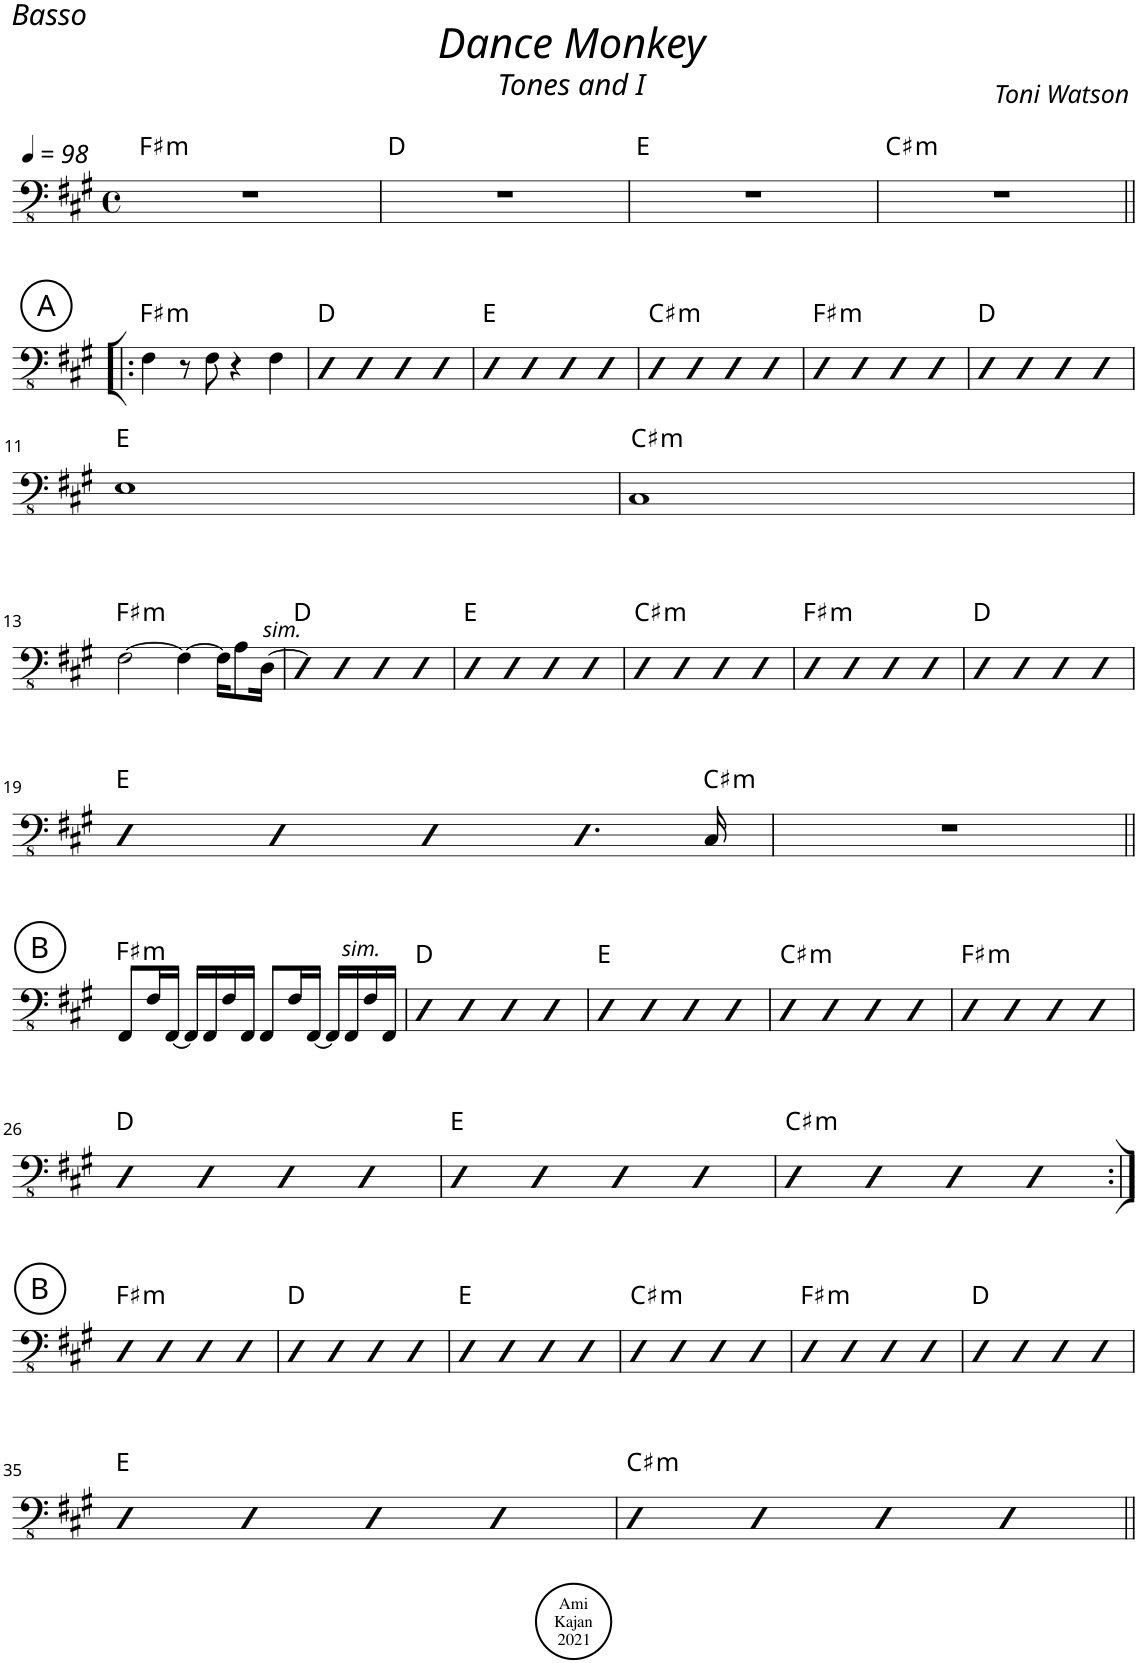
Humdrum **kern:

**kern	**harte
*part1	*part1
*staff1	*
*I"Acoustic Bass	*
*I'Bass	*
*clefFv4	*
*k[f#c#g#]	*
*M4/4	*
*met(c)	*
*MM98	*
=1	=1
!	!LO:H:kt=m
1r	F#:min
=2	=2
1r	D:maj
=3	=3
1r	E:maj
=4	=4
!	!LO:H:kt=m
1r	C#:min
!!LO:LB:g=z
!!LO:REH:place=s1:a:cj:enc=circle:fs=14:t=A
=5!|:	=5!|:
!	!LO:H:kt=m
4FF#\	F#:min
8r	.
8FF#\	.
4r	.
4FF#\	.
=6	=6
4DD	D:maj
4DD	.
4DD	.
4DD	.
=7	=7
4DD	E:maj
4DD	.
4DD	.
4DD	.
=8	=8
!	!LO:H:kt=m
4DD	C#:min
4DD	.
4DD	.
4DD	.
=9	=9
!	!LO:H:kt=m
4DD	F#:min
4DD	.
4DD	.
4DD	.
=10	=10
4DD	D:maj
4DD	.
4DD	.
4DD	.
!!LO:LB:g=z
=11	=11
1EE	E:maj
=12	=12
!	!LO:H:kt=m
1CC#	C#:min
!!LO:LB:g=z
=13	=13
!	!LO:H:kt=m
[2FF#\	F#:min
4FF#\_	.
16FF#\KL]	.
8AA\	.
!LO:TX:a:i:t=sim.	!
[16DD\Jk	.
=14	=14
4DD]	D:maj
4DD	.
4DD	.
4DD	.
=15	=15
4DD	E:maj
4DD	.
4DD	.
4DD	.
=16	=16
!	!LO:H:kt=m
4DD	C#:min
4DD	.
4DD	.
4DD	.
=17	=17
!	!LO:H:kt=m
4DD	F#:min
4DD	.
4DD	.
4DD	.
=18	=18
4DD	D:maj
4DD	.
4DD	.
4DD	.
!!LO:LB:g=z
=19	=19
4DD	E:maj
4DD	.
4DD	.
8.DD	.
!	!LO:H:kt=m
16CC#/	C#:min
=20	=20
1r	.
!!LO:LB:g=z
!!LO:REH:place=s1:a:cj:enc=circle:fs=14:t=B
=21||	=21||
!	!LO:H:kt=m
8FFF#/L	F#:min
16FF#/L	.
[16FFF#/JJ	.
16FFF#/LL]	.
16FFF#/	.
16FF#/	.
16FFF#/JJ	.
8FFF#/L	.
16FF#/L	.
[16FFF#/JJ	.
16FFF#/LL]	.
16FFF#/	.
!LO:TX:a:i:t=sim.	!
16FF#/	.
16FFF#/JJ	.
=22	=22
4DD	D:maj
4DD	.
4DD	.
4DD	.
=23	=23
4DD	E:maj
4DD	.
4DD	.
4DD	.
=24	=24
!	!LO:H:kt=m
4DD	C#:min
4DD	.
4DD	.
4DD	.
=25	=25
!	!LO:H:kt=m
4DD	F#:min
4DD	.
4DD	.
4DD	.
!!LO:LB:g=z
=26	=26
4DD	D:maj
4DD	.
4DD	.
4DD	.
=27	=27
4DD	E:maj
4DD	.
4DD	.
4DD	.
=28	=28
!	!LO:H:kt=m
4DD	C#:min
4DD	.
4DD	.
4DD	.
!!LO:LB:g=z
!!LO:REH:place=s1:a:cj:enc=circle:fs=14:t=B
=29:|!	=29:|!
!	!LO:H:kt=m
4DD	F#:min
4DD	.
4DD	.
4DD	.
=30	=30
4DD	D:maj
4DD	.
4DD	.
4DD	.
=31	=31
4DD	E:maj
4DD	.
4DD	.
4DD	.
=32	=32
!	!LO:H:kt=m
4DD	C#:min
4DD	.
4DD	.
4DD	.
=33	=33
!	!LO:H:kt=m
4DD	F#:min
4DD	.
4DD	.
4DD	.
=34	=34
4DD	D:maj
4DD	.
4DD	.
4DD	.
!!LO:LB:g=z
=35	=35
4DD	E:maj
4DD	.
4DD	.
4DD	.
=36	=36
!	!LO:H:kt=m
4DD	C#:min
4DD	.
4DD	.
4DD	.
=||	=||
*-	*-
